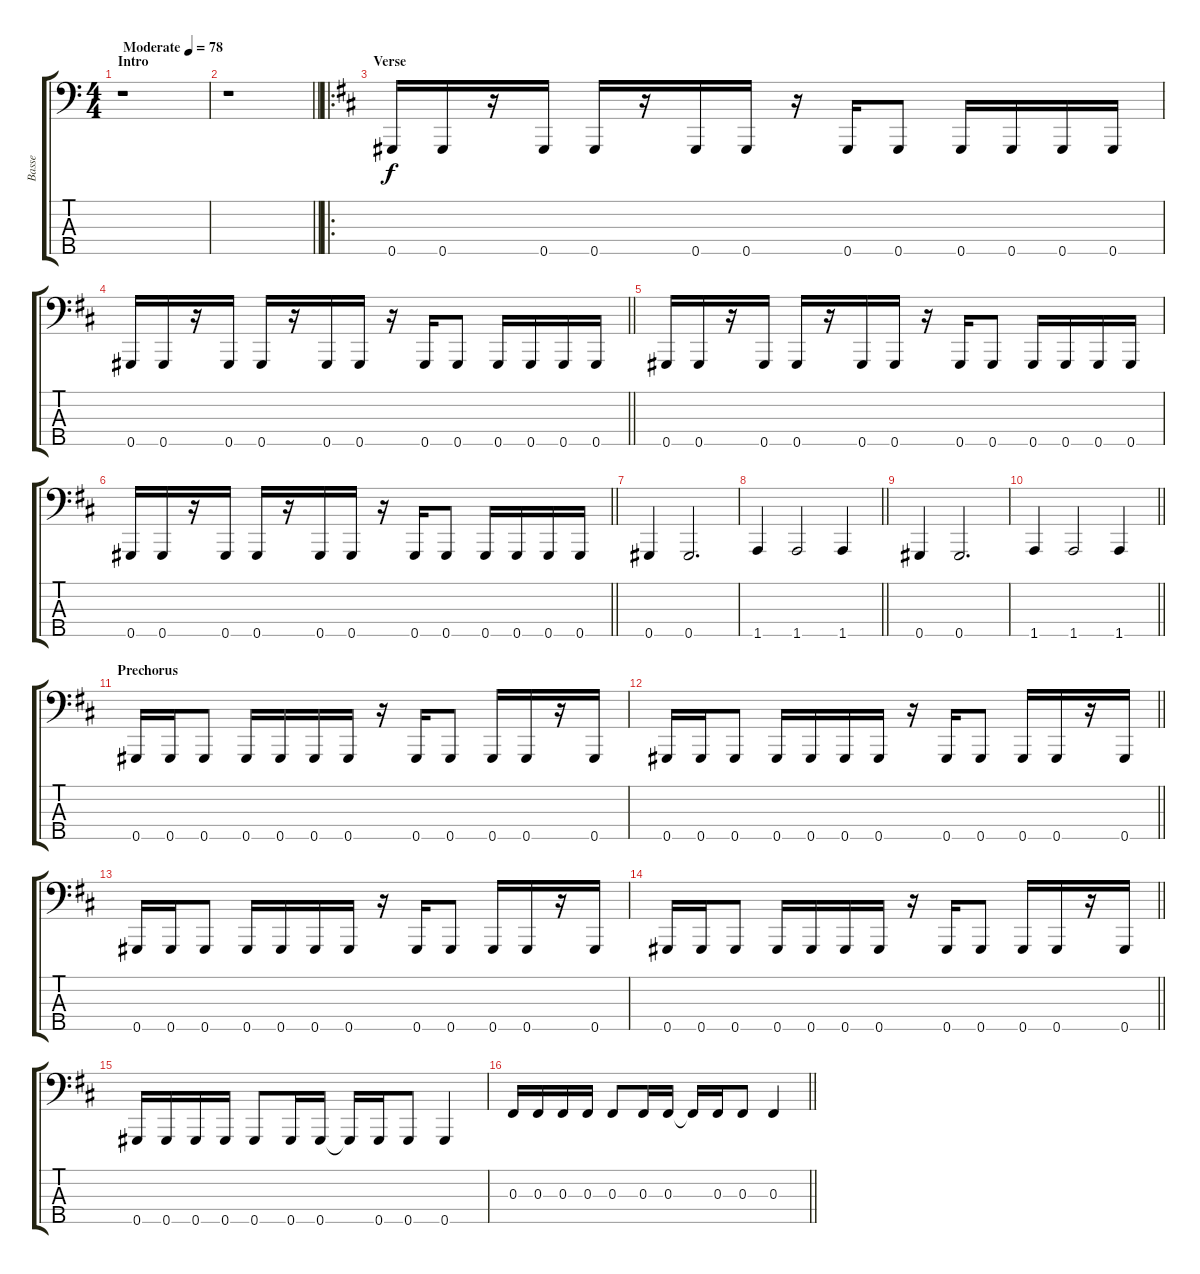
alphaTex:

\track ("Basse" "Basse") {instrument electricbassfinger}
\staff {score tabs}
\tuning (E2 B1 Gb1 Db1 Ab0) {hide}
\ts (4 4)
\section ("" "Intro")
\tempo (78 "Moderate")
\clef f4
\ks c
r.1{dy f instrument electricbassfinger} |
\barLineRight lightlight
r.1 |
\ro
\section ("" "Verse")
\ks d
0.5.16 0.5.16 r.16 0.5.16 0.5.16 r.16 0.5.16 0.5.16 r.16 0.5.16 0.5.8 0.5.16 0.5.16 0.5.16 0.5.16 |
\barLineRight lightlight
0.5.16 0.5.16 r.16 0.5.16 0.5.16 r.16 0.5.16 0.5.16 r.16 0.5.16 0.5.8 0.5.16 0.5.16 0.5.16 0.5.16 |
0.5.16 0.5.16 r.16 0.5.16 0.5.16 r.16 0.5.16 0.5.16 r.16 0.5.16 0.5.8 0.5.16 0.5.16 0.5.16 0.5.16 |
\barLineRight lightlight
0.5.16 0.5.16 r.16 0.5.16 0.5.16 r.16 0.5.16 0.5.16 r.16 0.5.16 0.5.8 0.5.16 0.5.16 0.5.16 0.5.16 |
0.5.4 0.5.2{d} |
\barLineRight lightlight
1.5.4 1.5.2 1.5.4 |
0.5.4 0.5.2{d} |
\barLineRight lightlight
1.5.4 1.5.2 1.5.4 |
\section ("" "Prechorus")
0.5.16 0.5.16 0.5.8 0.5.16 0.5.16 0.5.16 0.5.16 r.16 0.5.16 0.5.8 0.5.16 0.5.16 r.16 0.5.16 |
\barLineRight lightlight
0.5.16 0.5.16 0.5.8 0.5.16 0.5.16 0.5.16 0.5.16 r.16 0.5.16 0.5.8 0.5.16 0.5.16 r.16 0.5.16 |
0.5.16 0.5.16 0.5.8 0.5.16 0.5.16 0.5.16 0.5.16 r.16 0.5.16 0.5.8 0.5.16 0.5.16 r.16 0.5.16 |
\barLineRight lightlight
0.5.16 0.5.16 0.5.8 0.5.16 0.5.16 0.5.16 0.5.16 r.16 0.5.16 0.5.8 0.5.16 0.5.16 r.16 0.5.16 |
0.5.16 0.5.16 0.5.16 0.5.16 0.5.8 0.5.16 0.5.16 0.5{t}.16 0.5.16 0.5.8 0.5.4 |
\barLineRight lightlight
0.3.16 0.3.16 0.3.16 0.3.16 0.3.8 0.3.16 0.3.16 0.3{t}.16 0.3.16 0.3.8 0.3.4
